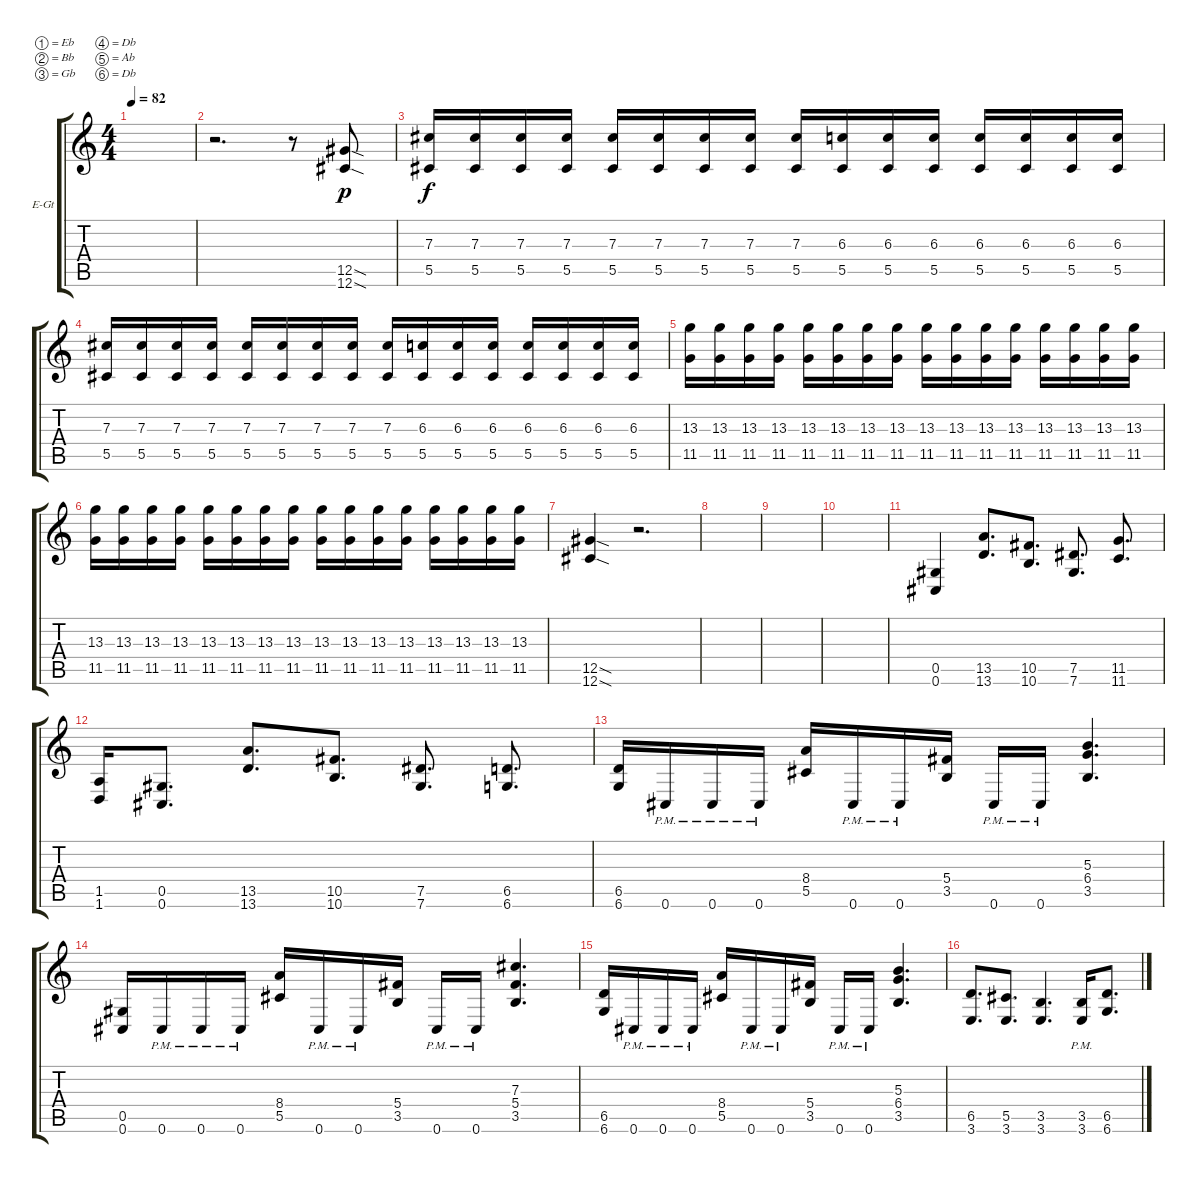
\bracketExtendMode groupsimilarinstruments
\firstSystemTrackNameOrientation horizontal
\otherSystemsTrackNameOrientation horizontal
\track ("Electric Guitar 2" "E-Gt") {instrument distortionguitar}
\staff {score tabs}
\tuning (Eb4 Bb3 Gb3 Db3 Ab2 Db2)
\ts (4 4)
\tempo 82
\clef g2
\ks c
|
r.2{d} r.8 (12.6{sod} 12.5{sod}).8{dy p} |
(5.5 7.3).16{dy f} (5.5 7.3).16 (5.5 7.3).16 (5.5 7.3).16 (5.5 7.3).16 (7.3 5.5).16 (7.3 5.5).16 (7.3 5.5).16 (7.3 5.5).16 (6.3 5.5).16 (6.3 5.5).16 (6.3 5.5).16 (6.3 5.5).16 (6.3 5.5).16 (6.3 5.5).16 (6.3 5.5).16 |
(5.5 7.3).16 (5.5 7.3).16 (5.5 7.3).16 (5.5 7.3).16 (5.5 7.3).16 (7.3 5.5).16 (7.3 5.5).16 (7.3 5.5).16 (7.3 5.5).16 (6.3 5.5).16 (6.3 5.5).16 (6.3 5.5).16 (6.3 5.5).16 (6.3 5.5).16 (6.3 5.5).16 (6.3 5.5).16 |
(11.5 13.3).16 (13.3 11.5).16 (11.5 13.3).16 (11.5 13.3).16 (11.5 13.3).16 (11.5 13.3).16 (11.5 13.3).16 (11.5 13.3).16 (11.5 13.3).16 (11.5 13.3).16 (11.5 13.3).16 (11.5 13.3).16 (11.5 13.3).16 (11.5 13.3).16 (11.5 13.3).16 (11.5 13.3).16 |
(11.5 13.3).16 (13.3 11.5).16 (11.5 13.3).16 (11.5 13.3).16 (11.5 13.3).16 (11.5 13.3).16 (11.5 13.3).16 (11.5 13.3).16 (11.5 13.3).16 (11.5 13.3).16 (11.5 13.3).16 (11.5 13.3).16 (11.5 13.3).16 (11.5 13.3).16 (11.5 13.3).16 (11.5 13.3).16 |
(12.6{sod} 12.5{sod}).4 r.2{d} |
|
|
|
(0.6 0.5).4 (13.6 13.5).8{d} (10.6 10.5).8{d} (7.6 7.5).8{d} (11.6 11.5).8{d} |
(1.6 1.5).16 (0.6 0.5).8{d} (13.6 13.5).8{d} (10.6 10.5).8{d} (7.5 7.6).8{d} (6.6 6.5).8{d} |
(6.5 6.6).16 0.6{pm}.16 0.6{pm}.16 0.6{pm}.16 (5.5 8.4).16 0.6{pm}.16 0.6{pm}.16 (3.5 5.4).16 0.6{pm}.16 0.6{pm}.16 (3.5 6.4 5.3).4{d} |
(0.6 0.5).16 0.6{pm}.16 0.6{pm}.16 0.6{pm}.16 (5.5 8.4).16 0.6{pm}.16 0.6{pm}.16 (3.5 5.4).16 0.6{pm}.16 0.6{pm}.16 (3.5 5.4 7.3).4{d} |
(6.5 6.6).16 0.6{pm}.16 0.6{pm}.16 0.6{pm}.16 (5.5 8.4).16 0.6{pm}.16 0.6{pm}.16 (3.5 5.4).16 0.6{pm}.16 0.6{pm}.16 (3.5 6.4 5.3).4{d} |
(3.6 6.5).8{d} (3.6 5.5).8{d} (3.6 3.5).4{d} (3.6{pm} 3.5{pm}).16 (6.6 6.5).8{d}
